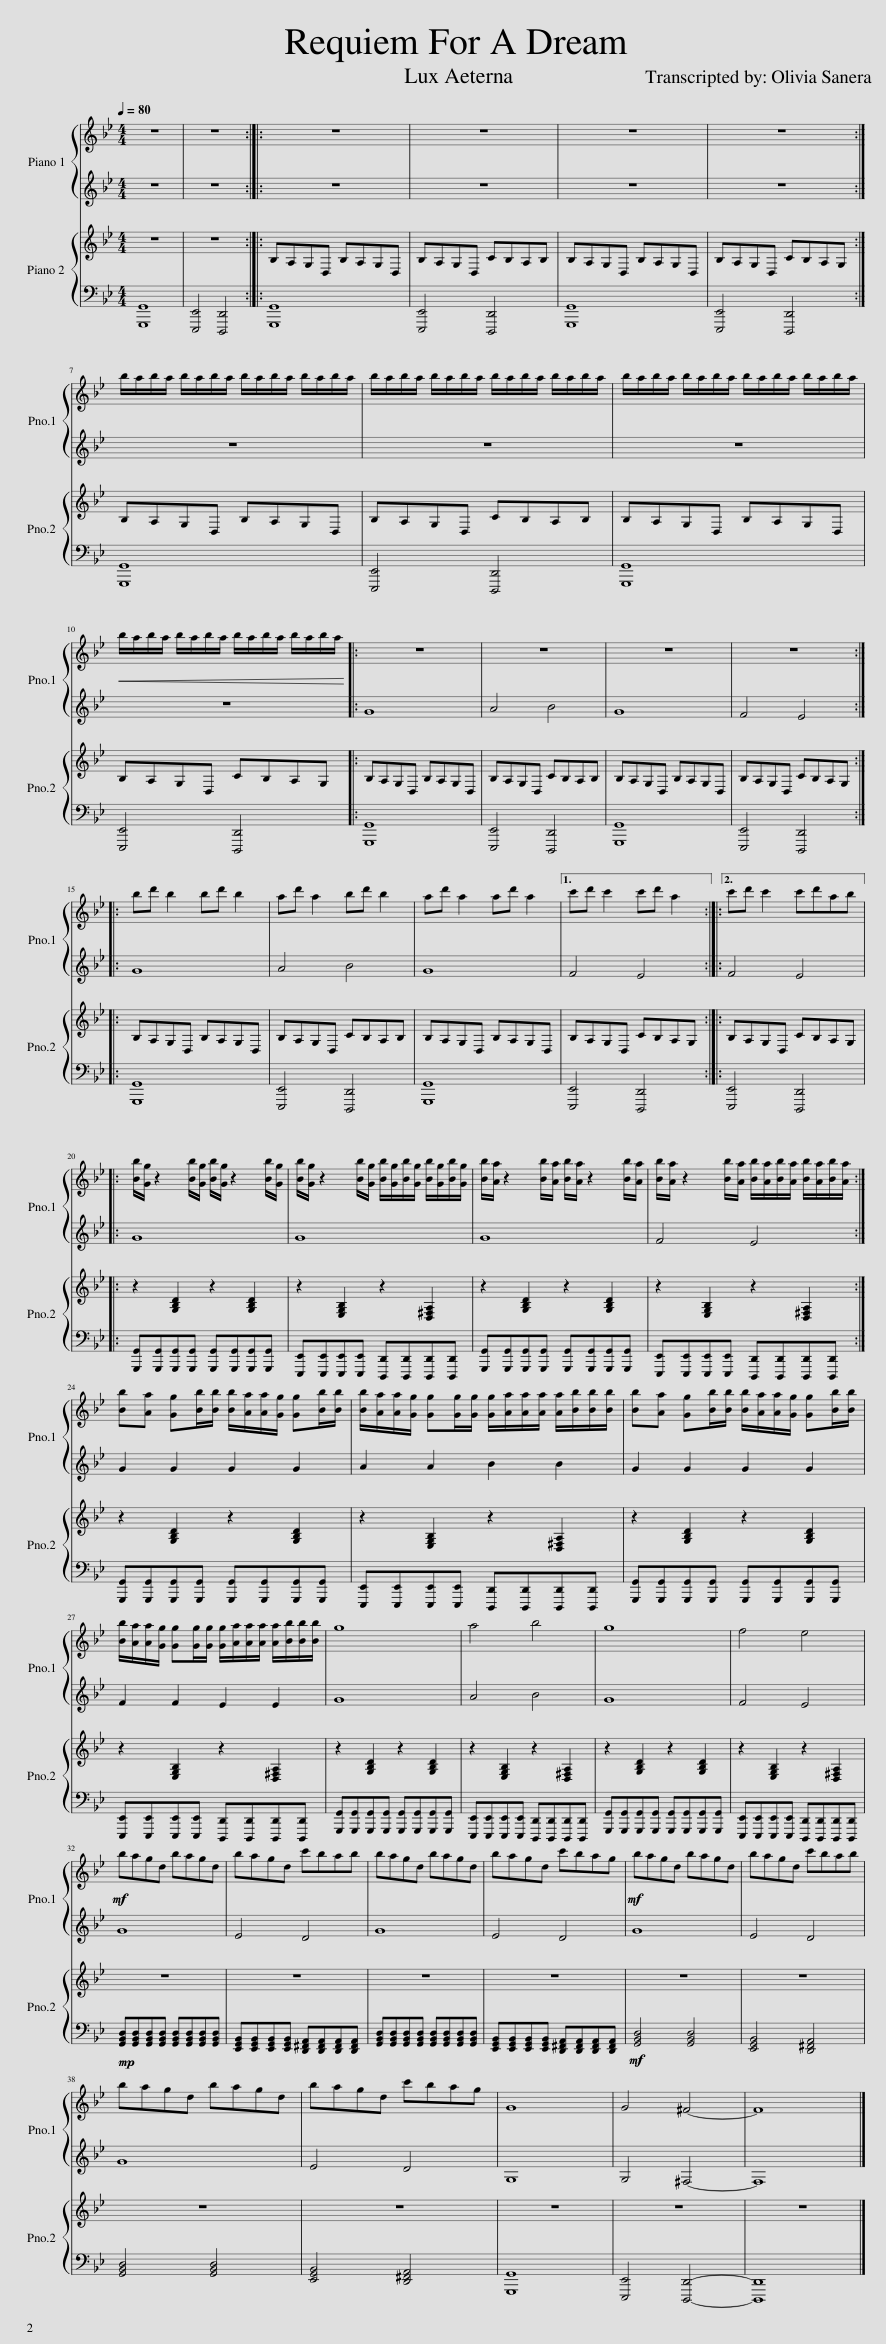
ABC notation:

X:1
%%score { 1 | 2 } { 3 | 4 }
L:1/8
Q:1/4=80
M:4/4
I:linebreak $
K:Bb
V:1 treble
V:2 treble
V:3 treble
V:4 bass
V:1
 z8 | z8 :: z8 | z8 | z8 | %5
 z8 :|$ b/a/b/a/ b/a/b/a/ b/a/b/a/ b/a/b/a/ | b/a/b/a/ b/a/b/a/ b/a/b/a/ b/a/b/a/ | b/a/b/a/ b/a/b/a/ b/a/b/a/ b/a/b/a/ |$!<(! b/a/b/a/ b/a/b/a/ b/a/b/a/ b/a/b/a/!<)! |: %10
 z8 | z8 | z8 | z8 ::$ bd' b2 bd' b2 | %15
 ad' a2 bd' b2 | ad' a2 ad' a2 |1 c'd' c'2 c'd' a2 ::2 c'd' c'2 c'd'ab |:$ [Bb]/[Gg]/ z2 [Bb]/[Gg]/ [Bb]/[Gg]/ z2 [Bb]/[Gg]/ | %20
 [Bb]/[Gg]/ z2 [Bb]/[Gg]/ [Bb]/[Gg]/[Bb]/[Gg]/ [Bb]/[Gg]/[Bb]/[Gg]/ | [Bb]/[Aa]/ z2 [Bb]/[Aa]/ [Bb]/[Aa]/ z2 [Bb]/[Aa]/ | [Bb]/[Aa]/ z2 [Bb]/[Aa]/ [Bb]/[Aa]/[Bb]/[Aa]/ [Bb]/[Aa]/[Bb]/[Aa]/ :|$ [Bb][Aa] [Gg][Bb]/[Bb]/ [Bb]/[Aa]/[Aa]/[Gg]/ [Gg][Bb]/[Bb]/ | [Bb]/[Aa]/[Aa]/[Gg]/ [Gg][Gg]/[Gg]/ [Gg]/[Aa]/[Aa]/[Aa]/ [Aa]/[Bb]/[Bb]/[Bb]/ | %25
 [Bb][Aa] [Gg][Bb]/[Bb]/ [Bb]/[Aa]/[Aa]/[Gg]/ [Gg][Bb]/[Bb]/ |$ [Bb]/[Aa]/[Aa]/[Gg]/ [Gg][Gg]/[Gg]/ [Gg]/[Aa]/[Aa]/[Aa]/ [Aa]/[Bb]/[Bb]/[Bb]/ | g8 | a4 b4 | g8 | %30
 f4 e4 |$!mf! bagd bagd | bagd c'bab | bagd bagd | bagd c'bag | %35
!mf! bagd bagd | bagd c'bab |$ bagd bagd | bagd c'bag | G8 | %40
 G4 ^F4- | F8 |] %42
V:2
 z8 | z8 :: z8 | z8 | z8 | %5
 z8 :|$ z8 | z8 | z8 |$ z8 |: %10
 G8 | A4 B4 | G8 | F4 E4 ::$ G8 | %15
 A4 B4 | G8 |1 F4 E4 ::2 F4 E4 |:$ G8 | %20
 G8 | G8 | F4 E4 :|$ G2 G2 G2 G2 | A2 A2 B2 B2 | %25
 G2 G2 G2 G2 |$ F2 F2 E2 E2 | G8 | A4 B4 | G8 | %30
 F4 E4 |$ G8 | E4 D4 | G8 | E4 D4 | %35
 G8 | E4 D4 |$ G8 | E4 D4 | G,8 | %40
 G,4 ^F,4- | F,8 |] %42
V:3
 z8 | z8 :: B,A,G,D, B,A,G,D, | B,A,G,D, CB,A,B, | B,A,G,D, B,A,G,D, | %5
 B,A,G,D, CB,A,G, :|$ B,A,G,D, B,A,G,D, | B,A,G,D, CB,A,B, | B,A,G,D, B,A,G,D, |$ B,A,G,D, CB,A,G, |: %10
 B,A,G,D, B,A,G,D, | B,A,G,D, CB,A,B, | B,A,G,D, B,A,G,D, | B,A,G,D, CB,A,G, ::$ B,A,G,D, B,A,G,D, | %15
 B,A,G,D, CB,A,B, | B,A,G,D, B,A,G,D, |1 B,A,G,D, CB,A,G, ::2 B,A,G,D, CB,A,G, |:$ z2 [G,B,D]2 z2 [G,B,D]2 | %20
 z2 [E,G,B,]2 z2 [D,^F,A,]2 | z2 [G,B,D]2 z2 [G,B,D]2 | z2 [E,G,B,]2 z2 [D,^F,A,]2 :|$ z2 [G,B,D]2 z2 [G,B,D]2 | z2 [E,G,B,]2 z2 [D,^F,A,]2 | %25
 z2 [G,B,D]2 z2 [G,B,D]2 |$ z2 [E,G,B,]2 z2 [D,^F,A,]2 | z2 [G,B,D]2 z2 [G,B,D]2 | z2 [E,G,B,]2 z2 [D,^F,A,]2 | z2 [G,B,D]2 z2 [G,B,D]2 | %30
 z2 [E,G,B,]2 z2 [D,^F,A,]2 |$ z8 | z8 | z8 | z8 | %35
 z8 | z8 |$ z8 | z8 | z8 | %40
 z8 | z8 |] %42
V:4
 [G,,,G,,]8 | [E,,,E,,]4 [D,,,D,,]4 :: [G,,,G,,]8 | [E,,,E,,]4 [D,,,D,,]4 | [G,,,G,,]8 | %5
 [E,,,E,,]4 [D,,,D,,]4 :|$ [G,,,G,,]8 | [E,,,E,,]4 [D,,,D,,]4 | [G,,,G,,]8 |$ [E,,,E,,]4 [D,,,D,,]4 |: %10
 [G,,,G,,]8 | [E,,,E,,]4 [D,,,D,,]4 | [G,,,G,,]8 | [E,,,E,,]4 [D,,,D,,]4 ::$ [G,,,G,,]8 | %15
 [E,,,E,,]4 [D,,,D,,]4 | [G,,,G,,]8 |1 [E,,,E,,]4 [D,,,D,,]4 ::2 [E,,,E,,]4 [D,,,D,,]4 |:$ [G,,,G,,][G,,,G,,][G,,,G,,][G,,,G,,] [G,,,G,,][G,,,G,,][G,,,G,,][G,,,G,,] | %20
 [E,,,E,,][E,,,E,,][E,,,E,,][E,,,E,,] [D,,,D,,][D,,,D,,][D,,,D,,][D,,,D,,] | [G,,,G,,][G,,,G,,][G,,,G,,][G,,,G,,] [G,,,G,,][G,,,G,,][G,,,G,,][G,,,G,,] | [E,,,E,,][E,,,E,,][E,,,E,,][E,,,E,,] [D,,,D,,][D,,,D,,][D,,,D,,][D,,,D,,] :|$ [G,,,G,,][G,,,G,,][G,,,G,,][G,,,G,,] [G,,,G,,][G,,,G,,][G,,,G,,][G,,,G,,] | [E,,,E,,][E,,,E,,][E,,,E,,][E,,,E,,] [D,,,D,,][D,,,D,,][D,,,D,,][D,,,D,,] | %25
 [G,,,G,,][G,,,G,,][G,,,G,,][G,,,G,,] [G,,,G,,][G,,,G,,][G,,,G,,][G,,,G,,] |$ [E,,,E,,][E,,,E,,][E,,,E,,][E,,,E,,] [D,,,D,,][D,,,D,,][D,,,D,,][D,,,D,,] | [G,,,G,,][G,,,G,,][G,,,G,,][G,,,G,,] [G,,,G,,][G,,,G,,][G,,,G,,][G,,,G,,] | [E,,,E,,][E,,,E,,][E,,,E,,][E,,,E,,] [D,,,D,,][D,,,D,,][D,,,D,,][D,,,D,,] | [G,,,G,,][G,,,G,,][G,,,G,,][G,,,G,,] [G,,,G,,][G,,,G,,][G,,,G,,][G,,,G,,] | %30
 [E,,,E,,][E,,,E,,][E,,,E,,][E,,,E,,] [D,,,D,,][D,,,D,,][D,,,D,,][D,,,D,,] |$!mp! [G,,B,,D,][G,,B,,D,][G,,B,,D,][G,,B,,D,] [G,,B,,D,][G,,B,,D,][G,,B,,D,][G,,B,,D,] | [E,,G,,B,,][E,,G,,B,,][E,,G,,B,,][E,,G,,B,,] [D,,^F,,A,,][D,,F,,A,,][D,,F,,A,,][D,,F,,A,,] | [G,,B,,D,][G,,B,,D,][G,,B,,D,][G,,B,,D,] [G,,B,,D,][G,,B,,D,][G,,B,,D,][G,,B,,D,] | [E,,G,,B,,][E,,G,,B,,][E,,G,,B,,][E,,G,,B,,] [D,,^F,,A,,][D,,F,,A,,][D,,F,,A,,][D,,F,,A,,] | %35
!mf! [G,,B,,D,]4 [G,,B,,D,]4 | [E,,G,,B,,]4 [D,,^F,,A,,]4 |$ [G,,B,,D,]4 [G,,B,,D,]4 | [E,,G,,B,,]4 [D,,^F,,A,,]4 | [G,,,G,,]8 | %40
 [E,,,E,,]4 [D,,,D,,]4- | [D,,,D,,]8 |] %42
